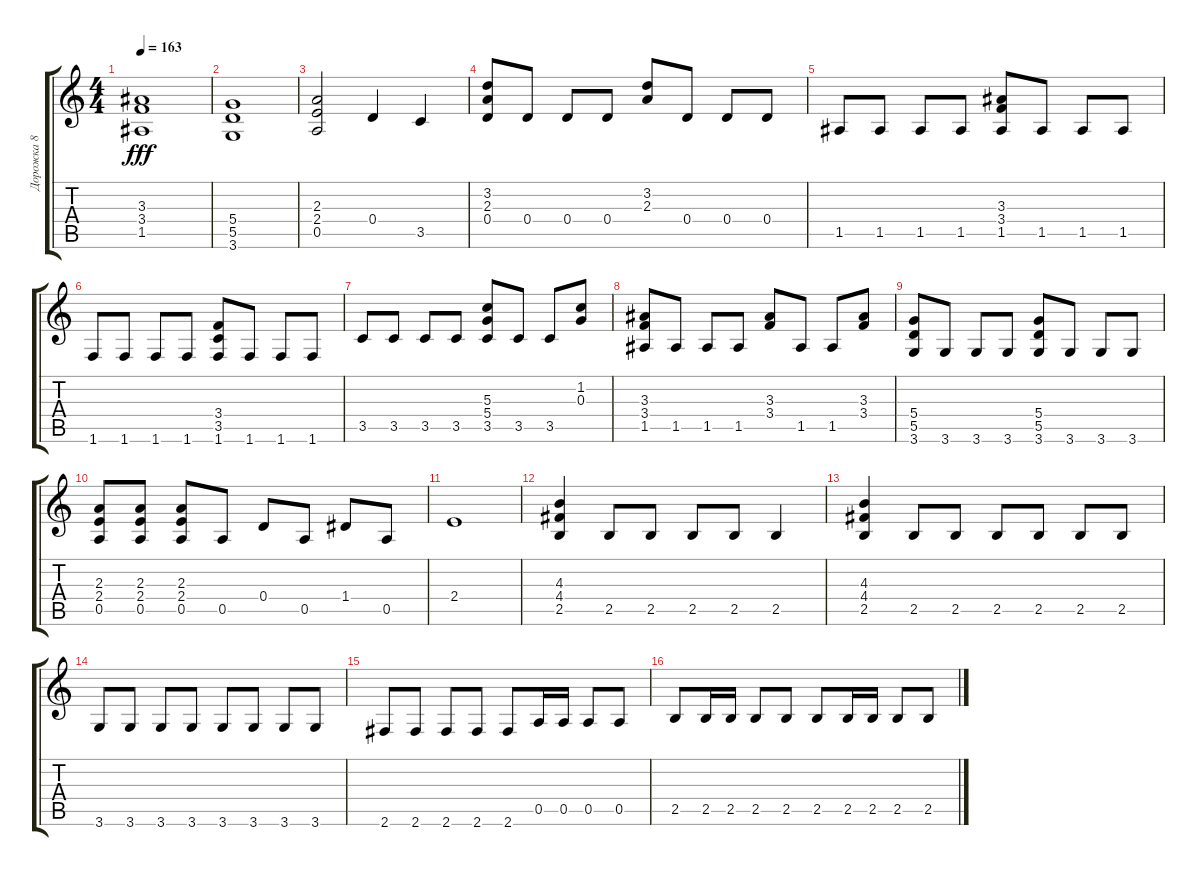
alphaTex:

\track ("Дорожка 8" "Дорожка 8") {instrument overdrivenguitar}
\staff {score tabs}
\tuning (E4 B3 G3 D3 A2 E2) {hide}
\ts (4 4)
\tempo 163
\clef g2
\ks c
(3.3 3.4 1.5).1{dy fff} |
(5.4 5.5 3.6).1 |
(2.3 2.4 0.5).2 0.4.4 3.5.4 |
(3.2 2.3 0.4).8 0.4.8 0.4.8 0.4.8 (3.2 2.3).8 0.4.8 0.4.8 0.4.8 |
1.5.8 1.5.8 1.5.8 1.5.8 (3.3 3.4 1.5).8 1.5.8 1.5.8 1.5.8 |
1.6.8 1.6.8 1.6.8 1.6.8 (3.4 3.5 1.6).8 1.6.8 1.6.8 1.6.8 |
3.5.8 3.5.8 3.5.8 3.5.8 (5.3 5.4 3.5).8 3.5.8 3.5.8 (1.2 0.3).8 |
(3.3 3.4 1.5).8 1.5.8 1.5.8 1.5.8 (3.3 3.4).8 1.5.8 1.5.8 (3.3 3.4).8 |
(5.4 5.5 3.6).8 3.6.8 3.6.8 3.6.8 (5.4 5.5 3.6).8 3.6.8 3.6.8 3.6.8 |
(2.3 2.4 0.5).8 (2.3 2.4 0.5).8 (2.3 2.4 0.5).8 0.5.8 0.4.8 0.5.8 1.4.8 0.5.8 |
2.4.1 |
(4.3 4.4 2.5).4 2.5.8 2.5.8 2.5.8 2.5.8 2.5.4 |
(4.3 4.4 2.5).4 2.5.8 2.5.8 2.5.8 2.5.8 2.5.8 2.5.8 |
3.6.8 3.6.8 3.6.8 3.6.8 3.6.8 3.6.8 3.6.8 3.6.8 |
2.6.8 2.6.8 2.6.8 2.6.8 2.6.8 0.5.16 0.5.16 0.5.8 0.5.8 |
2.5.8 2.5.16 2.5.16 2.5.8 2.5.8 2.5.8 2.5.16 2.5.16 2.5.8 2.5.8
